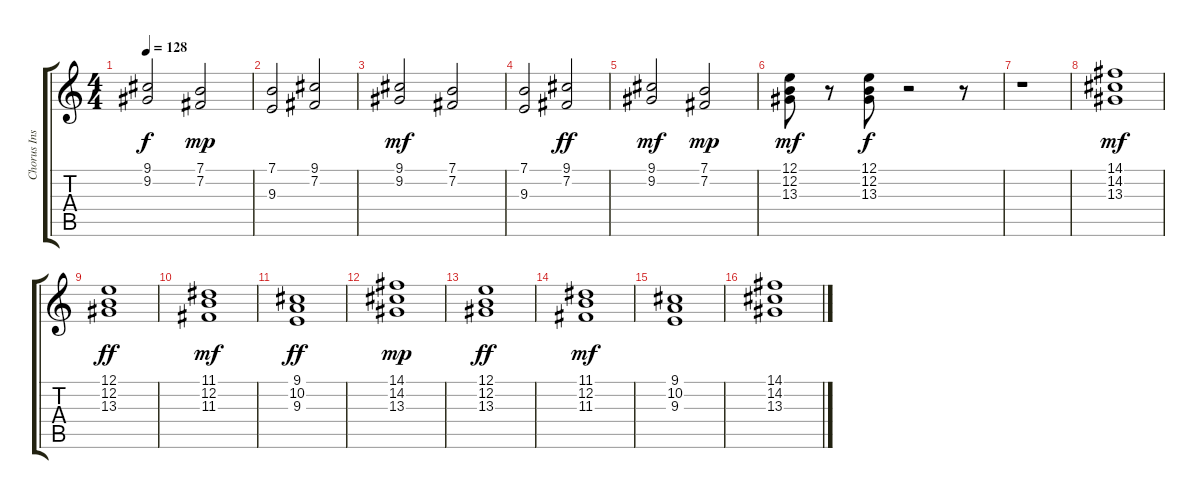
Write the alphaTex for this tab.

\track ("Chorus Instrumental Background" "Chorus Ins") {instrument rockorgan}
\staff {score tabs}
\tuning (E4 B3 G3 D3 A2 E2) {hide}
\ts (4 4)
\tempo 128
\clef g2
\ks c
(9.1 9.2).2{dy f} (7.1 7.2).2{dy mp} |
(7.1 9.3).2 (9.1 7.2).2 |
(9.1 9.2).2{dy mf} (7.1 7.2).2 |
(7.1 9.3).2 (9.1 7.2).2{dy ff} |
(9.1 9.2).2{dy mf} (7.1 7.2).2{dy mp} |
(12.1 12.2 13.3).8{dy mf} r.8 (12.1 12.2 13.3).8{dy f} r.2 r.8 |
r.1 |
(14.1 14.2 13.3).1{dy mf} |
(12.1 12.2 13.3).1{dy ff} |
(11.1 12.2 11.3).1{dy mf} |
(9.1 10.2 9.3).1{dy ff} |
(14.1 14.2 13.3).1{dy mp} |
(12.1 12.2 13.3).1{dy ff} |
(11.1 12.2 11.3).1{dy mf} |
(9.1 10.2 9.3).1 |
(14.1 14.2 13.3).1
